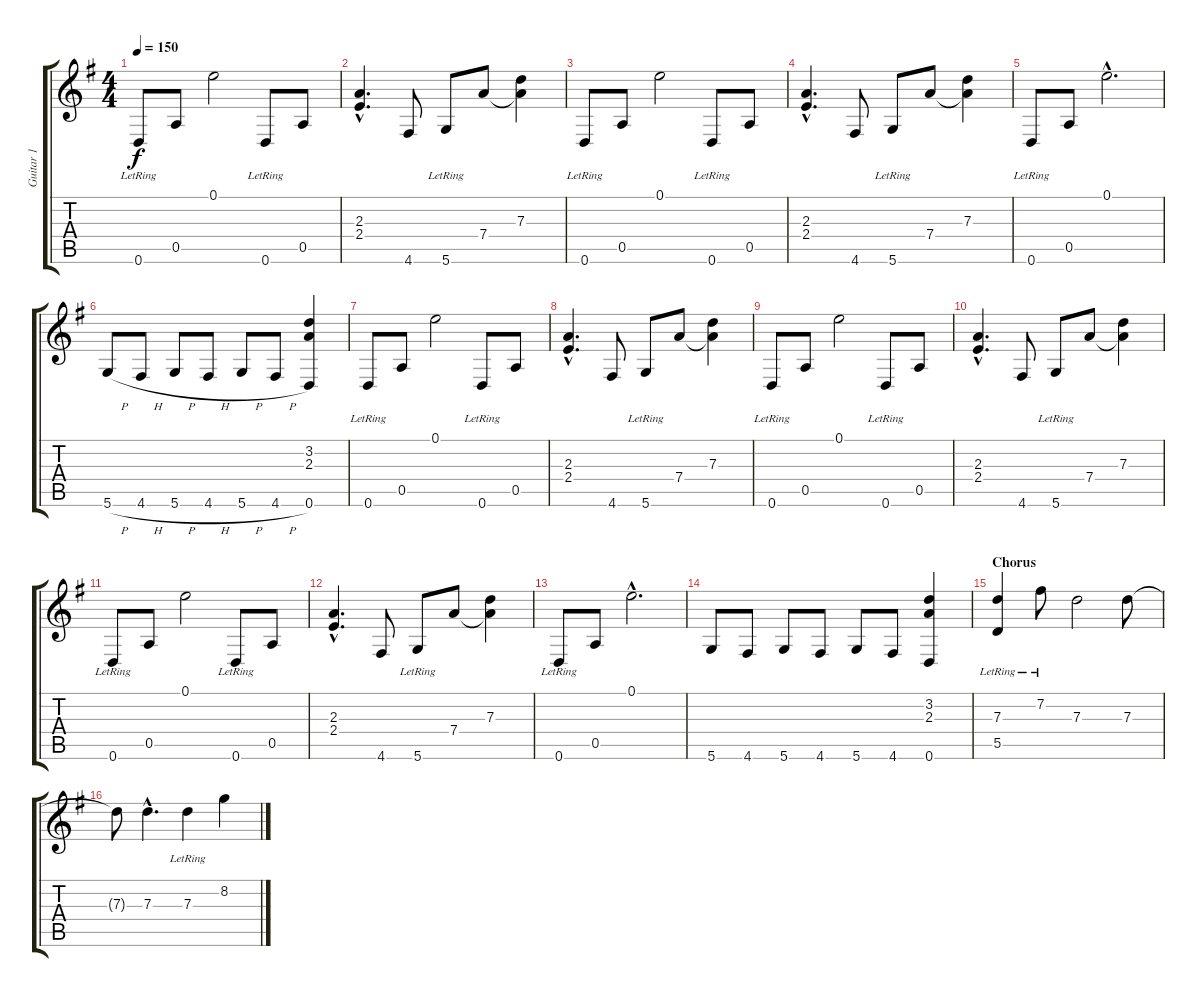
\track ("Guitar 1" "Guitar 1") {instrument overdrivenguitar}
\staff {score tabs}
\tuning (E4 B3 G3 D3 A2 D2) {hide}
\ts (4 4)
\tempo 150
\clef g2
\ks g
0.6{lr}.8{dy f} 0.5.8 0.1.2 0.6{lr}.8 0.5.8 |
(2.3{hac} 2.4{hac}).4{d} 4.6.8 5.6{lr}.8 7.4.8 (7.3 7.4{t}).4 |
0.6{lr}.8 0.5.8 0.1.2 0.6{lr}.8 0.5.8 |
(2.3{hac} 2.4{hac}).4{d} 4.6.8 5.6{lr}.8 7.4.8 (7.3 7.4{t}).4 |
0.6{lr}.8 0.5.8 0.1{hac}.2{d} |
5.6{h}.8 4.6{h}.8 5.6{h}.8 4.6{h}.8 5.6{h}.8 4.6{h}.8 (3.2 2.3 0.6).4 |
0.6{lr}.8 0.5.8 0.1.2 0.6{lr}.8 0.5.8 |
(2.3{hac} 2.4{hac}).4{d} 4.6.8 5.6{lr}.8 7.4.8 (7.3 7.4{t}).4 |
0.6{lr}.8 0.5.8 0.1.2 0.6{lr}.8 0.5.8 |
(2.3{hac} 2.4{hac}).4{d} 4.6.8 5.6{lr}.8 7.4.8 (7.3 7.4{t}).4 |
0.6{lr}.8 0.5.8 0.1.2 0.6{lr}.8 0.5.8 |
(2.3{hac} 2.4{hac}).4{d} 4.6.8 5.6{lr}.8 7.4.8 (7.3 7.4{t}).4 |
0.6{lr}.8 0.5.8 0.1{hac}.2{d} |
5.6.8 4.6.8 5.6.8 4.6.8 5.6.8 4.6.8 (3.2 2.3 0.6).4 |
\section ("" "Chorus")
(7.3{lr} 5.5{lr}).4 7.2{lr}.8 7.3.2 7.3.8 |
7.3{t}.8 7.3{hac}.4{d} 7.3{lr}.4 8.2.4
